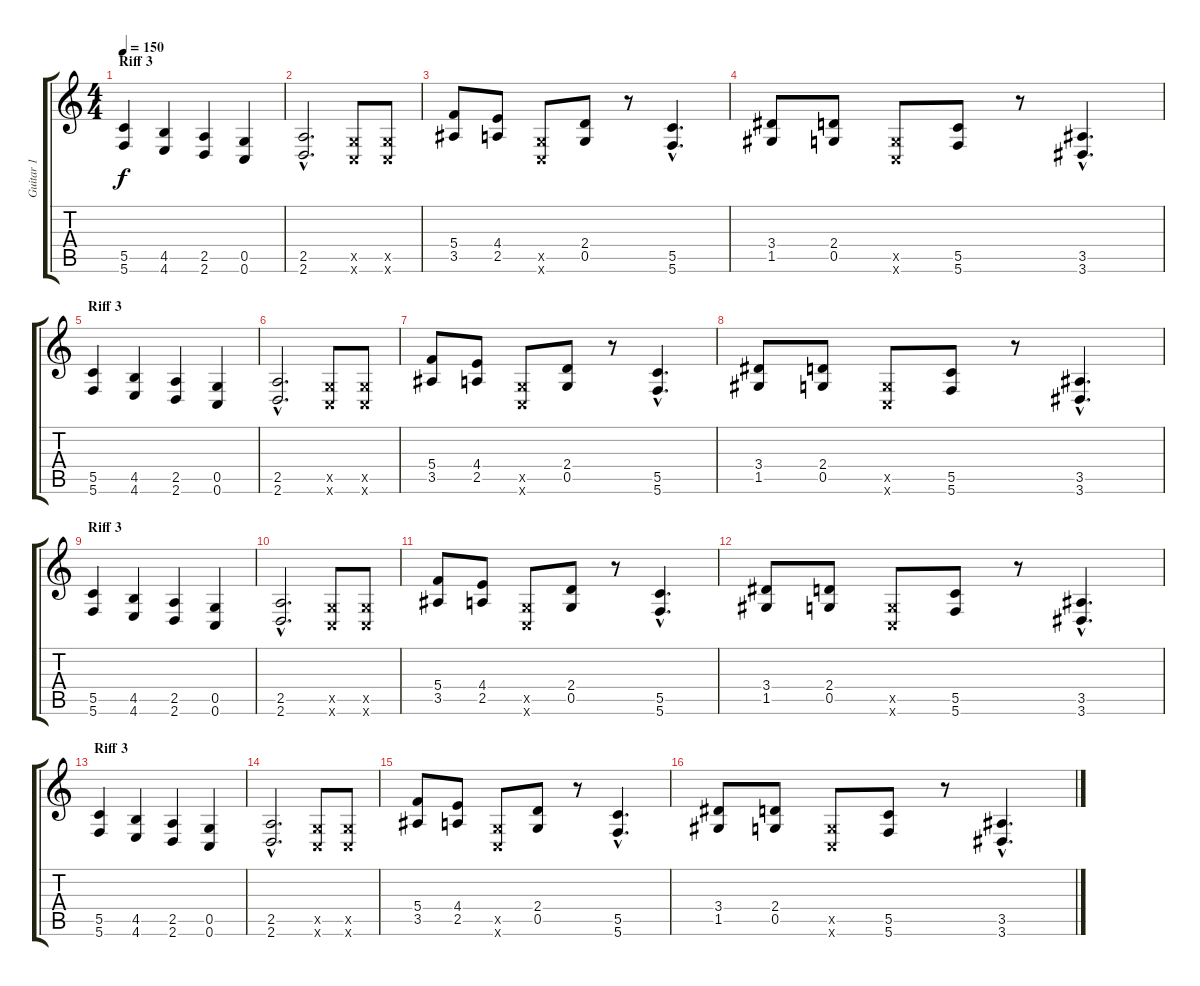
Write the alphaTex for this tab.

\track ("Guitar 1" "Guitar 1") {instrument distortionguitar}
\staff {score tabs}
\tuning (D4 A3 F3 C3 G2 C2) {hide}
\ts (4 4)
\section ("" "Riff 3")
\tempo 150
\clef g2
\ks c
(5.5 5.6).4{dy f} (4.5 4.6).4 (2.5 2.6).4 (0.5 0.6).4 |
(2.5{hac} 2.6{hac}).2{d} (0.5{x} 0.6{x}).8 (0.5{x} 0.6{x}).8 |
(5.4 3.5).8 (4.4 2.5).8 (0.5{x} 0.6{x}).8 (2.4 0.5).8 r.8 (5.5{hac} 5.6{hac}).4{d} |
(3.4 1.5).8 (2.4 0.5).8 (0.5{x} 0.6{x}).8 (5.5 5.6).8 r.8 (3.5{hac} 3.6{hac}).4{d} |
\section ("" "Riff 3")
(5.5 5.6).4 (4.5 4.6).4 (2.5 2.6).4 (0.5 0.6).4 |
(2.5{hac} 2.6{hac}).2{d} (0.5{x} 0.6{x}).8 (0.5{x} 0.6{x}).8 |
(5.4 3.5).8 (4.4 2.5).8 (0.5{x} 0.6{x}).8 (2.4 0.5).8 r.8 (5.5{hac} 5.6{hac}).4{d} |
(3.4 1.5).8 (2.4 0.5).8 (0.5{x} 0.6{x}).8 (5.5 5.6).8 r.8 (3.5{hac} 3.6{hac}).4{d} |
\section ("" "Riff 3")
(5.5 5.6).4 (4.5 4.6).4 (2.5 2.6).4 (0.5 0.6).4 |
(2.5{hac} 2.6{hac}).2{d} (0.5{x} 0.6{x}).8 (0.5{x} 0.6{x}).8 |
(5.4 3.5).8 (4.4 2.5).8 (0.5{x} 0.6{x}).8 (2.4 0.5).8 r.8 (5.5{hac} 5.6{hac}).4{d} |
(3.4 1.5).8 (2.4 0.5).8 (0.5{x} 0.6{x}).8 (5.5 5.6).8 r.8 (3.5{hac} 3.6{hac}).4{d} |
\section ("" "Riff 3")
(5.5 5.6).4 (4.5 4.6).4 (2.5 2.6).4 (0.5 0.6).4 |
(2.5{hac} 2.6{hac}).2{d} (0.5{x} 0.6{x}).8 (0.5{x} 0.6{x}).8 |
(5.4 3.5).8 (4.4 2.5).8 (0.5{x} 0.6{x}).8 (2.4 0.5).8 r.8 (5.5{hac} 5.6{hac}).4{d} |
(3.4 1.5).8 (2.4 0.5).8 (0.5{x} 0.6{x}).8 (5.5 5.6).8 r.8 (3.5{hac} 3.6{hac}).4{d}
